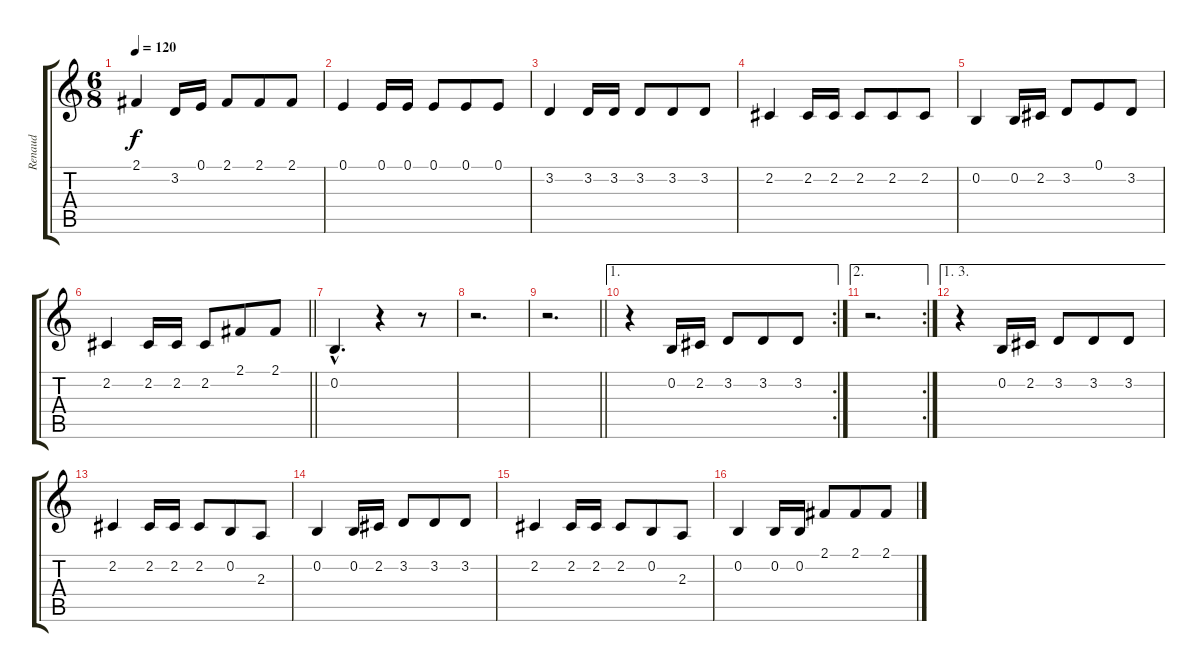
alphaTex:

\track ("Renaud" "Renaud") {instrument panflute}
\staff {score tabs}
\tuning (E4 B3 G3 D3 A2 E2) {hide}
\ts (6 8)
\tempo 120
\clef g2
\ks c
2.1.4{dy f} 3.2.16 0.1.16 2.1.8 2.1.8 2.1.8 |
0.1.4 0.1.16 0.1.16 0.1.8 0.1.8 0.1.8 |
3.2.4 3.2.16 3.2.16 3.2.8 3.2.8 3.2.8 |
2.2.4 2.2.16 2.2.16 2.2.8 2.2.8 2.2.8 |
0.2.4 0.2.16 2.2.16 3.2.8 0.1.8 3.2.8 |
\barLineRight lightlight
2.2.4 2.2.16 2.2.16 2.2.8 2.1.8 2.1.8 |
0.2{hac}.4{d} r.4 r.8 |
r.2{d} |
\barLineRight lightlight
r.2{d} |
\ae 1
\rc 2
r.4 0.2.16 2.2.16 3.2.8 3.2.8 3.2.8 |
\ae 2
\rc 2
r.2{d} |
\ae (1 3)
r.4 0.2.16 2.2.16 3.2.8 3.2.8 3.2.8 |
2.2.4 2.2.16 2.2.16 2.2.8 0.2.8 2.3.8 |
0.2.4 0.2.16 2.2.16 3.2.8 3.2.8 3.2.8 |
2.2.4 2.2.16 2.2.16 2.2.8 0.2.8 2.3.8 |
0.2.4 0.2.16 0.2.16 2.1.8 2.1.8 2.1.8
